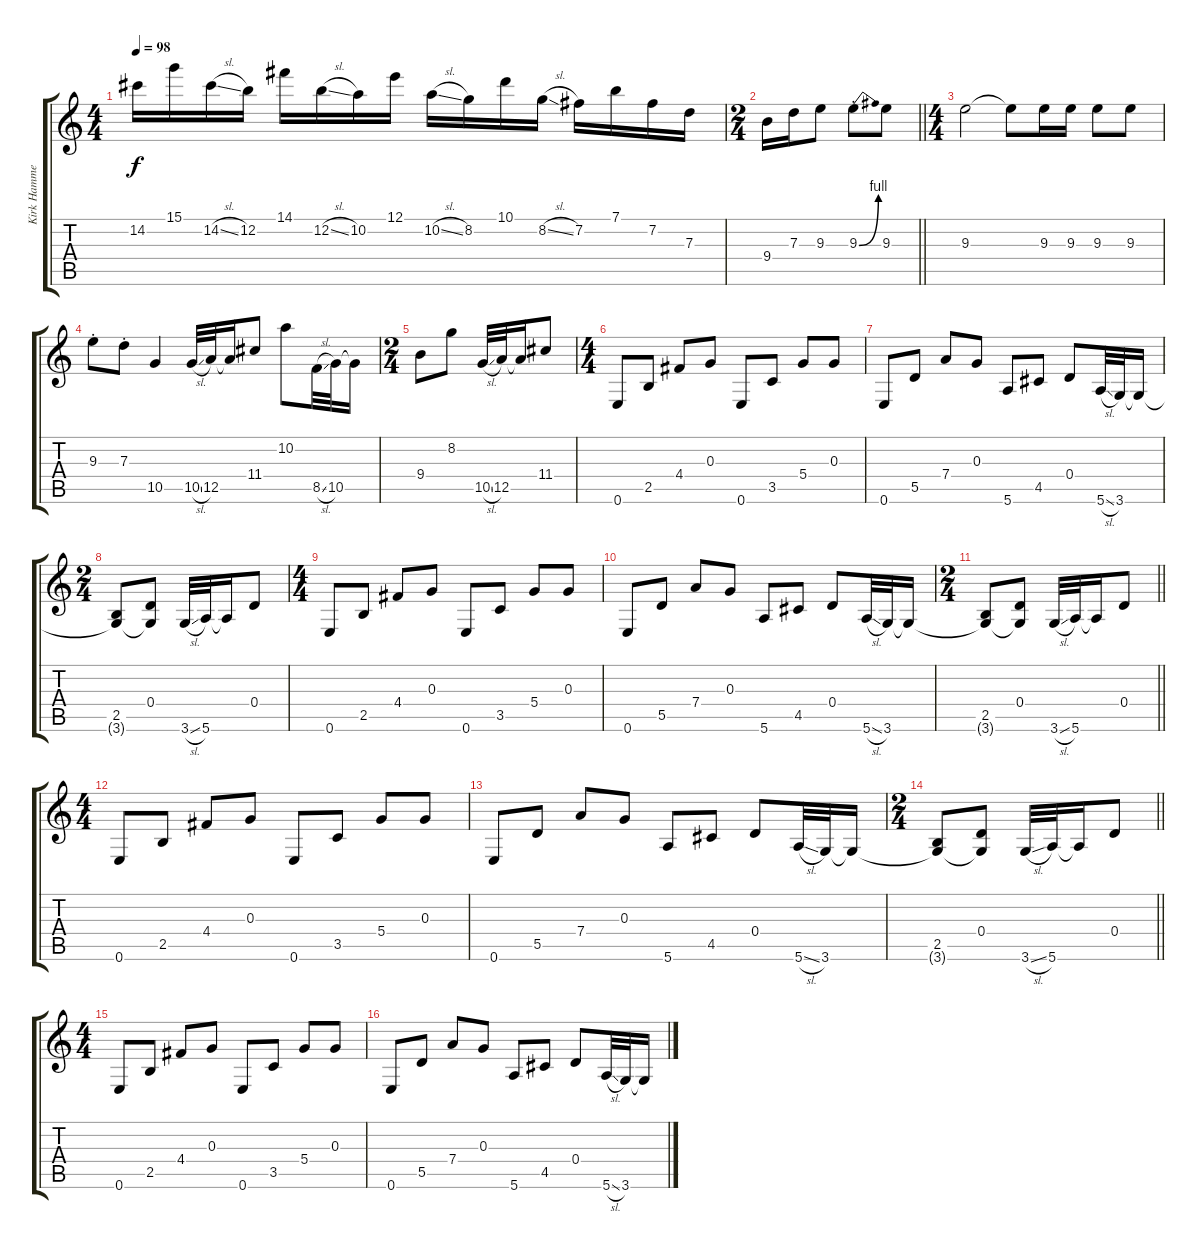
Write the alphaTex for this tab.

\track ("Kirk Hammet" "Kirk Hamme") {instrument electricguitarclean}
\staff {score tabs}
\tuning (E4 B3 G3 D3 A2 E2) {hide}
\ts (4 4)
\tempo 98
\clef g2
\ks c
14.2.16{dy f} 15.1.16 14.2{sl}.16 12.2.16 14.1.16 12.2{sl}.16 10.2.16 12.1.16 10.2{sl}.16 8.2.16 10.1.16 8.2{sl}.16 7.2.16 7.1.16 7.2.16 7.3.16 |
\ts (2 4)
\barLineRight lightlight
9.4.16 7.3.16 9.3.8 9.3{be (bend 0 0 60 4) st}.8 9.3.8 |
\ts (4 4)
9.3.2 9.3{t}.8 9.3.16 9.3.16 9.3.8 9.3.8 |
9.3{st}.8 7.3{st}.8 10.5.4 10.5{sl}.32 12.5.32 12.5{t}.16 11.4.8 10.2.8 8.5{sl}.32 10.5.32 10.5{t}.16 |
\ts (2 4)
9.4.8 8.2.8 10.5{sl}.32 12.5.32 12.5{t}.16 11.4.8 |
\ts (4 4)
0.6.8{volume 11 instrument electricguitarclean} 2.5.8 4.4.8 0.3.8 0.6.8 3.5.8 5.4.8 0.3.8 |
0.6.8 5.5.8 7.4.8 0.3.8 5.6.8 4.5.8 0.4.8 5.6{sl}.32 3.6.32 3.6{t}.16 |
\ts (2 4)
(2.5 3.6{t}).8 (0.4 3.6{t}).8 3.6{sl}.32 5.6.32 5.6{t}.16 0.4.8 |
\ts (4 4)
0.6.8 2.5.8 4.4.8 0.3.8 0.6.8 3.5.8 5.4.8 0.3.8 |
0.6.8 5.5.8 7.4.8 0.3.8 5.6.8 4.5.8 0.4.8 5.6{sl}.32 3.6.32 3.6{t}.16 |
\ts (2 4)
\barLineRight lightlight
(2.5 3.6{t}).8 (0.4 3.6{t}).8 3.6{sl}.32 5.6.32 5.6{t}.16 0.4.8 |
\ts (4 4)
0.6.8 2.5.8 4.4.8 0.3.8 0.6.8 3.5.8 5.4.8 0.3.8 |
0.6.8 5.5.8 7.4.8 0.3.8 5.6.8 4.5.8 0.4.8 5.6{sl}.32 3.6.32 3.6{t}.16 |
\ts (2 4)
\barLineRight lightlight
(2.5 3.6{t}).8 (0.4 3.6{t}).8 3.6{sl}.32 5.6.32 5.6{t}.16 0.4.8 |
\ts (4 4)
0.6.8 2.5.8 4.4.8 0.3.8 0.6.8 3.5.8 5.4.8 0.3.8 |
0.6.8 5.5.8 7.4.8 0.3.8 5.6.8 4.5.8 0.4.8 5.6{sl}.32 3.6.32 3.6{t}.16
